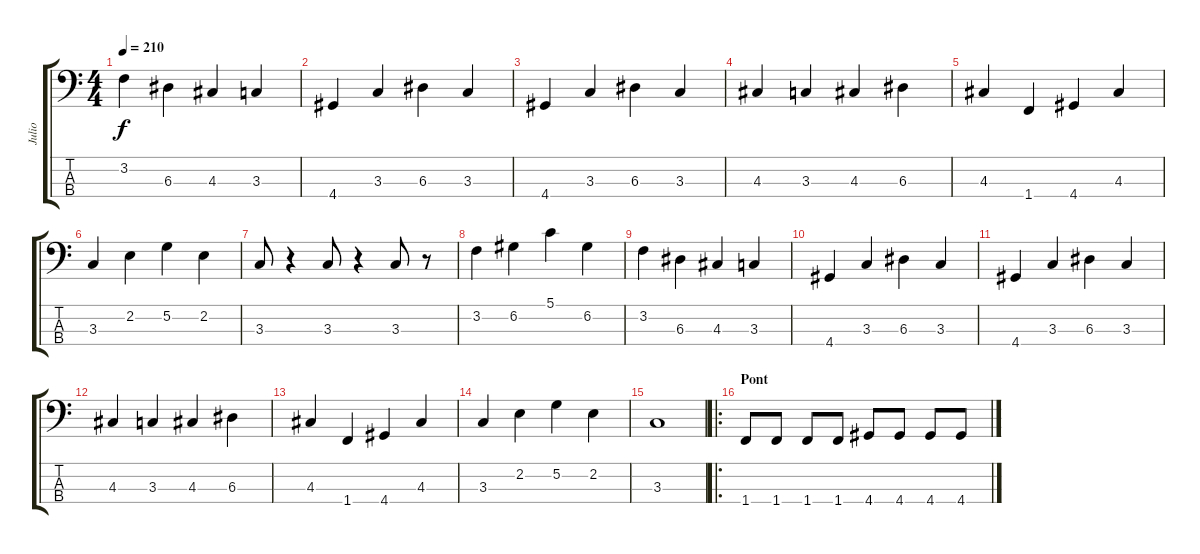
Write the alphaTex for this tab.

\track ("Julio" "Julio") {instrument electricbassfinger}
\staff {score tabs}
\tuning (G2 D2 A1 E1) {hide}
\ts (4 4)
\tempo 210
\clef f4
\ks c
3.2.4{dy f} 6.3.4 4.3.4 3.3.4 |
4.4.4 3.3.4 6.3.4 3.3.4 |
4.4.4 3.3.4 6.3.4 3.3.4 |
4.3.4 3.3.4 4.3.4 6.3.4 |
4.3.4 1.4.4 4.4.4 4.3.4 |
3.3.4 2.2.4 5.2.4 2.2.4 |
3.3.8 r.4 3.3.8 r.4 3.3.8 r.8 |
3.2.4 6.2.4 5.1.4 6.2.4 |
3.2.4 6.3.4 4.3.4 3.3.4 |
4.4.4 3.3.4 6.3.4 3.3.4 |
4.4.4 3.3.4 6.3.4 3.3.4 |
4.3.4 3.3.4 4.3.4 6.3.4 |
4.3.4 1.4.4 4.4.4 4.3.4 |
3.3.4 2.2.4 5.2.4 2.2.4 |
3.3.1 |
\ro
\section ("" "Pont")
1.4.8 1.4.8 1.4.8 1.4.8 4.4.8 4.4.8 4.4.8 4.4.8
